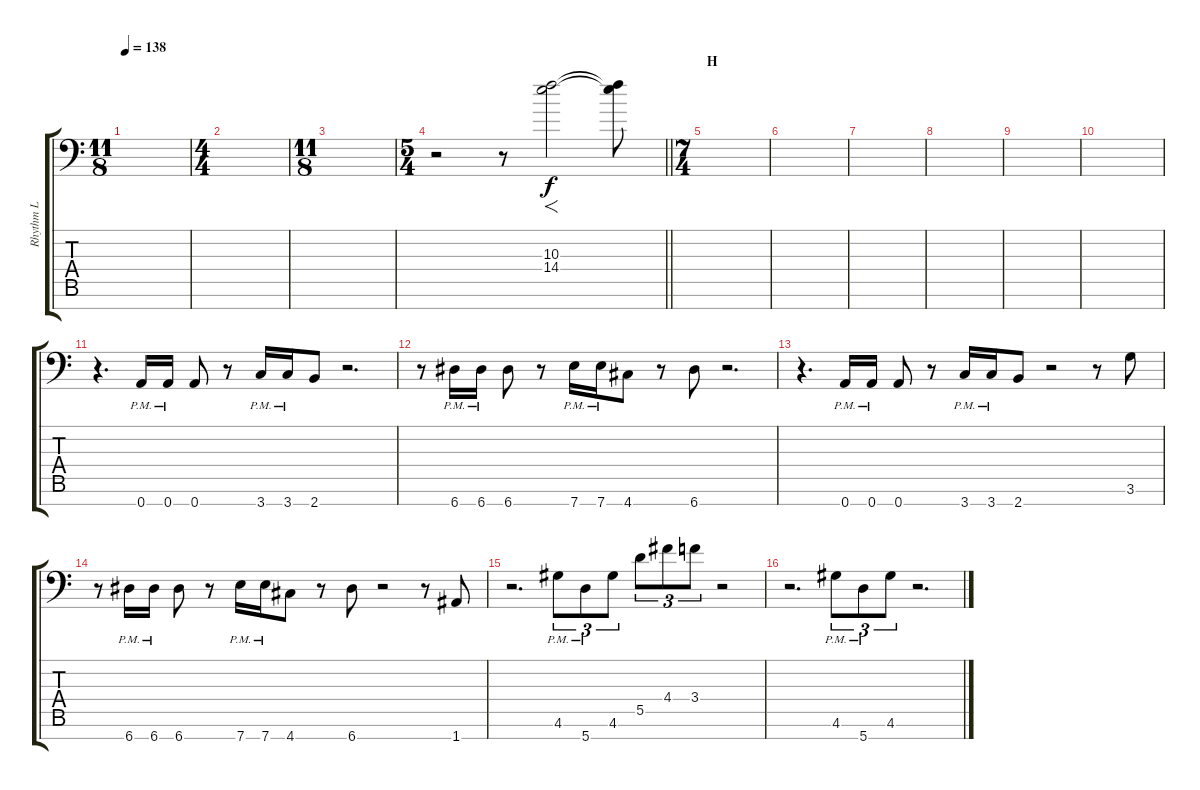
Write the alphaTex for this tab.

\track ("Rhythm L" "Rhythm L") {instrument distortionguitar}
\staff {score tabs}
\tuning (E4 B3 G3 D3 A2 E2 A1) {hide}
\ts (11 8)
\tempo 138
\clef f4
\ks c
|
\ts (4 4)
|
\ts (11 8)
|
\ts (5 4)
\barLineRight lightlight
r.2 r.8 (10.3 14.4).2{f} (10.3{t} 14.4{t}).8 |
\ts (7 4)
\section ("" "H")
|
|
|
|
|
|
r.4{d volume 13} 0.7{pm}.16 0.7{pm}.16 0.7.8 r.8 3.7{pm}.16 3.7{pm}.16 2.7.8 r.2{d} |
r.8 6.7{pm}.16 6.7{pm}.16 6.7.8 r.8 7.7{pm}.16 7.7{pm}.16 4.7.8 r.8 6.7.8 r.2{d} |
r.4{d} 0.7{pm}.16 0.7{pm}.16 0.7.8 r.8 3.7{pm}.16 3.7{pm}.16 2.7.8 r.2 r.8 3.6.8 |
r.8 6.7{pm}.16 6.7{pm}.16 6.7.8 r.8 7.7{pm}.16 7.7{pm}.16 4.7.8 r.8 6.7.8 r.2 r.8 1.7.8 |
r.2{d} 4.6{pm}.8{tu (3 2)} 5.7{pm}.8{tu (3 2)} 4.6.8{tu (3 2)} 5.5.8{tu (3 2)} 4.4.8{tu (3 2)} 3.4.8{tu (3 2)} r.2 |
r.2{d} 4.6{pm}.8{tu (3 2)} 5.7{pm}.8{tu (3 2)} 4.6.8{tu (3 2)} r.2{d}
